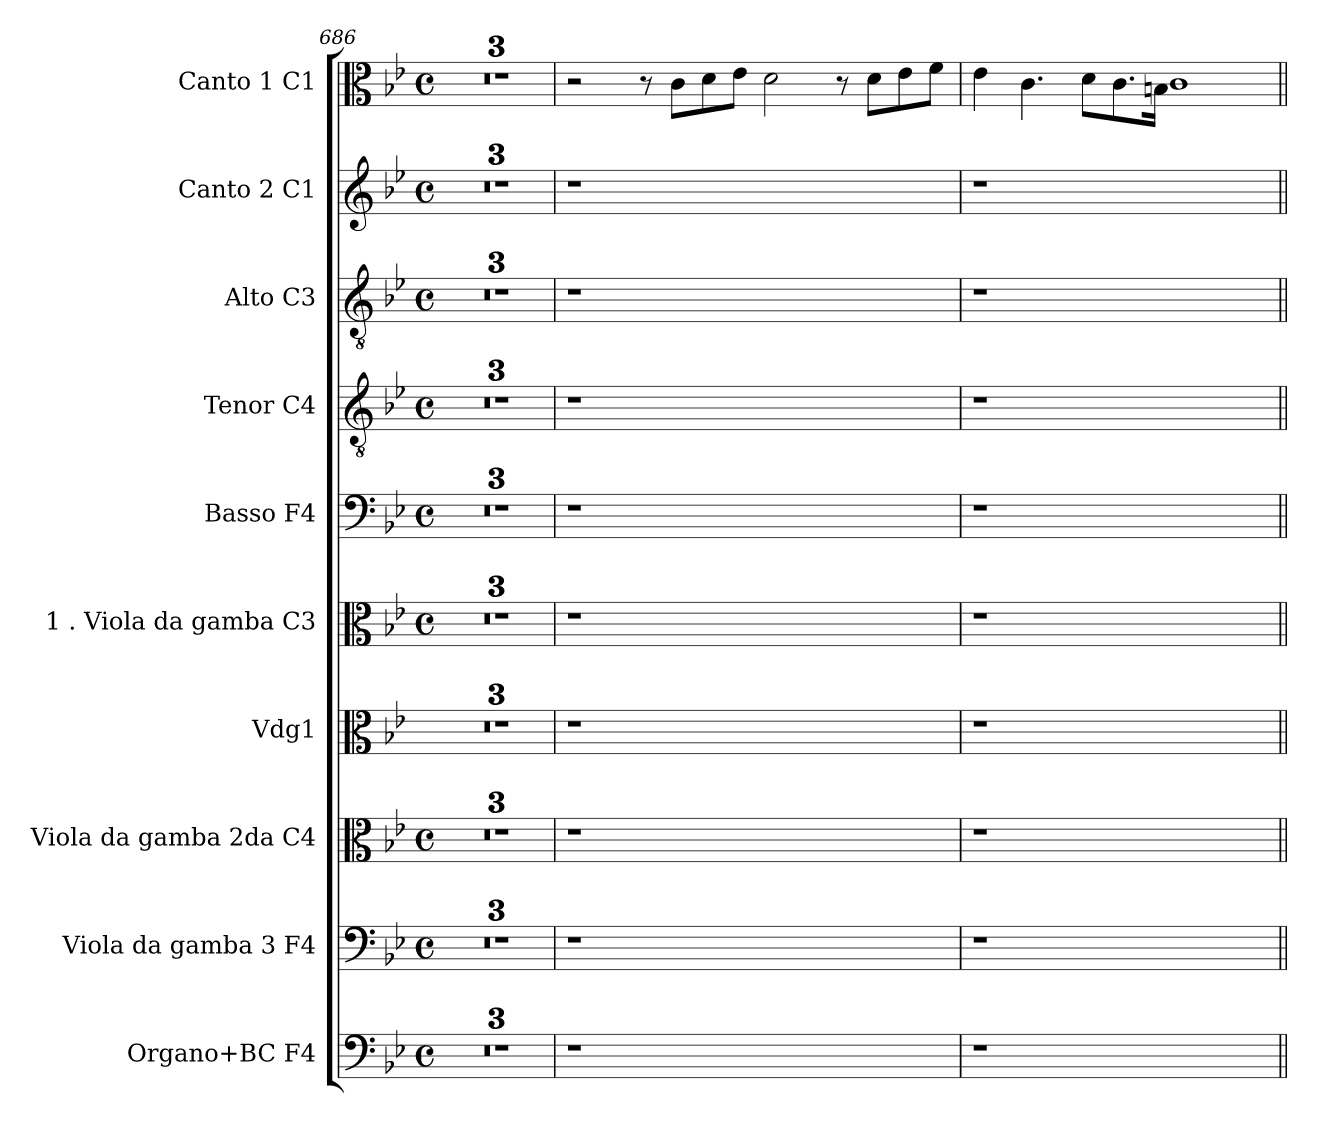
**kern	**kern	**kern	**kern	**kern	**kern	**kern	**kern	**kern	**kern
*part10	*part9	*part8	*part7	*part6	*part5	*part4	*part3	*part2	*part1
*staff10	*staff9	*staff8	*staff7	*staff6	*staff5	*staff4	*staff3	*staff2	*staff1
*I"Organo+BC F4	*I"Viola da gamba 3 F4	*I"Viola da gamba 2da C4	*I"Vdg1	*I"1 . Viola da gamba C3	*I"Basso F4	*I"Tenor C4	*I"Alto C3	*I"Canto 2 C1	*I"Canto 1 C1
*I'BC	*I'Vdg3	*I'Vdg2	*I'Vdg1	*I'Vla	*I'B	*I'T	*I'A	*I'C2	*I'C1
*clefF4	*clefF4	*clefC3	*clefC3	*clefC3	*clefF4	*clefGv2	*clefGv2	*clefG2	*clefC3
*k[b-e-]	*k[b-e-]	*k[b-e-]	*k[b-e-]	*k[b-e-]	*k[b-e-]	*k[b-e-]	*k[b-e-]	*k[b-e-]	*k[b-e-]
*B-:	*B-:	*B-:	*B-:	*B-:	*B-:	*B-:	*B-:	*B-:	*B-:
*M4/4	*M4/4	*M4/4	*	*M4/4	*M4/4	*M4/4	*M4/4	*M4/4	*M4/4
*met(c)	*met(c)	*met(c)	*	*met(c)	*met(c)	*met(c)	*met(c)	*met(c)	*met(c)
=686	=686	=686	=686	=686	=686	=686	=686	=686	=686
1r	1r	1r	1r	1r	1r	1r	1r	1r	1r
=687	=687	=687	=687	=687	=687	=687	=687	=687	=687
1r	1r	1r	1r	1r	1r	1r	1r	1r	1r
=688	=688	=688	=688	=688	=688	=688	=688	=688	=688
1r	1r	1r	1r	1r	1r	1r	1r	1r	1r
!!LO:LB:g=z
=689	=689	=689	=689	=689	=689	=689	=689	=689	=689
1r	1r	1r	1r	1r	1r	1r	1r	1r	2r
.	.	.	.	.	.	.	.	.	8r
.	.	.	.	.	.	.	.	.	8c\L
.	.	.	.	.	.	.	.	.	8d\
.	.	.	.	.	.	.	.	.	8e-\J
1ryy	1ryy	1ryy	1ryy	1ryy	1ryy	1ryy	1ryy	1ryy	2d\
.	.	.	.	.	.	.	.	.	8r
.	.	.	.	.	.	.	.	.	8d\L
.	.	.	.	.	.	.	.	.	8e-\
.	.	.	.	.	.	.	.	.	8f\J
=690	=690	=690	=690	=690	=690	=690	=690	=690	=690
*	*	*	*	*	*	*	*	*	*^
1r	1r	1r	1r	1r	1r	1r	1r	1r	4e-\	2...ryy
.	.	.	.	.	.	.	.	.	4.c\	.
.	.	.	.	.	.	.	.	.	8d\L	.
.	.	.	.	.	.	.	.	.	8.c\	.
.	.	.	.	.	.	.	.	.	16Bn\Jk	1c
2...ryy	2...ryy	2...ryy	2...ryy	2...ryy	2...ryy	2...ryy	2...ryy	2...ryy	2...ryy	.
*	*	*	*	*	*	*	*	*	*v	*v
=||	=||	=||	=||	=||	=||	=||	=||	=||	=||
*-	*-	*-	*-	*-	*-	*-	*-	*-	*-
